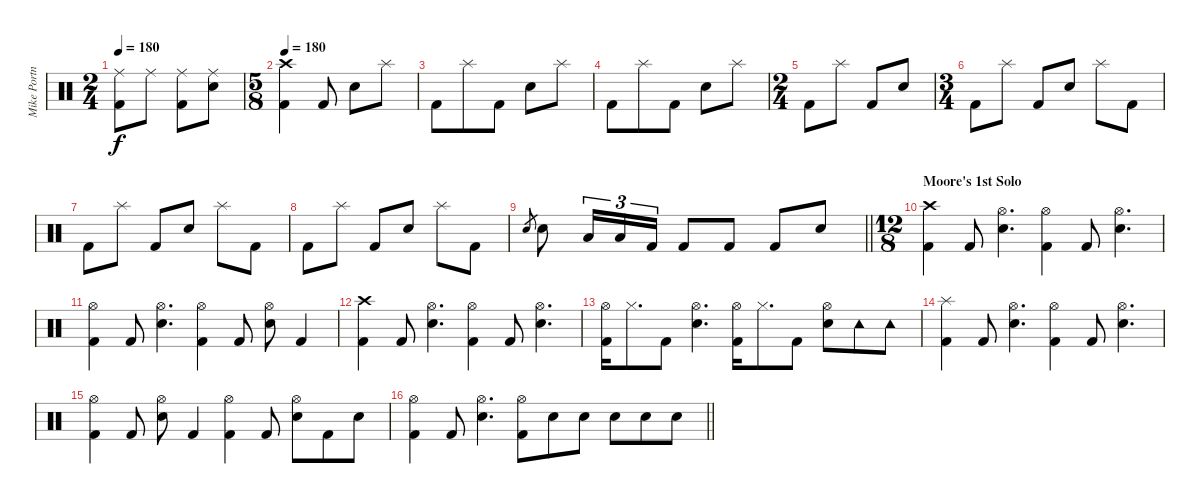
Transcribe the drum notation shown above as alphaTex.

\track ("Mike Portnoy" "Mike Portn") {instrument percussion}
\staff {score}
\articulation defaults
\ts (2 4)
\tempo 180
\clef neutral
\ks c
("Ride (middle)" "Kick (hit) 2").8{dy f} "Ride (middle)".8 ("Ride (middle)" "Kick (hit) 2").8 ("Ride (middle)" "Snare (hit) 2").8 |
\ts (5 8)
\tempo 180
("Crash high (hit)" "Kick (hit) 2").4 "Kick (hit) 2".8 "Snare (hit) 2".8 "Splash (hit)".8 |
"Kick (hit) 2".8 "Splash (hit)".8 "Kick (hit) 2".8 "Snare (hit) 2".8 "Splash (hit)".8 |
"Kick (hit) 2".8 "Splash (hit)".8 "Kick (hit) 2".8 "Snare (hit) 2".8 "Splash (hit)".8 |
\ts (2 4)
"Kick (hit) 2".8 "Splash (hit)".8 "Kick (hit) 2".8 "Snare (hit) 2".8 |
\ts (3 4)
"Kick (hit) 2".8 "Splash (hit)".8 "Kick (hit) 2".8 "Snare (hit) 2".8 "Splash (hit)".8 "Kick (hit) 2".8 |
"Kick (hit) 2".8 "Splash (hit)".8 "Kick (hit) 2".8 "Snare (hit) 2".8 "Splash (hit)".8 "Kick (hit) 2".8 |
"Kick (hit) 2".8 "Splash (hit)".8 "Kick (hit) 2".8 "Snare (hit) 2".8 "Splash (hit)".8 "Kick (hit) 2".8 |
\barLineRight lightlight "Snare (hit) 2".8{gr} "Snare (hit) 2".8 "Low Tom (hit)".16{tu (3 2)} "Low Tom (hit)".16{tu (3 2)} "Kick (hit) 2".16{tu (3 2)} "Kick (hit) 2".8 "Kick (hit) 2".8 "Kick (hit) 2".8 "Snare (hit) 2".8
|
\ts (12 8)
\section ("" "Moore's 1st Solo")
("Crash high (hit)" "Kick (hit) 2").4 "Kick (hit) 2".8 ("Hi-Hat (open)" "Snare (hit) 2").4{d} ("Hi-Hat (open)" "Kick (hit) 2").4 "Kick (hit) 2".8 ("Hi-Hat (open)" "Snare (hit) 2").4{d} |
("Hi-Hat (open)" "Kick (hit) 2").4 "Kick (hit) 2".8 ("Hi-Hat (open)" "Snare (hit) 2").4{d} ("Hi-Hat (open)" "Kick (hit) 2").4 "Kick (hit) 2".8 ("Hi-Hat (open)" "Snare (hit) 2").8 "Kick (hit) 2".4 |
("Crash high (hit)" "Kick (hit) 2").4 "Kick (hit) 2".8 ("Hi-Hat (open)" "Snare (hit) 2").4{d} ("Hi-Hat (open)" "Kick (hit) 2").4 "Kick (hit) 2".8 ("Hi-Hat (open)" "Snare (hit) 2").4{d} |
("Hi-Hat (open)" "Kick (hit) 2").16 "Hi-Hat (closed)".8{d} "Kick (hit) 2".8 ("Hi-Hat (open)" "Snare (hit) 2").4{d} ("Hi-Hat (open)" "Kick (hit) 2").16 "Hi-Hat (closed)".8{d} "Kick (hit) 2".8 ("Hi-Hat (open)" "Snare (hit) 2").8 "Tambourine (hit)".8 "Tambourine (hit)".8 |
("Splash (hit)" "Kick (hit) 2").4 "Kick (hit) 2".8 ("Hi-Hat (open)" "Snare (hit) 2").4{d} ("Hi-Hat (open)" "Kick (hit) 2").4 "Kick (hit) 2".8 ("Hi-Hat (open)" "Snare (hit) 2").4{d} |
("Hi-Hat (open)" "Kick (hit) 2").4 "Kick (hit) 2".8 ("Hi-Hat (open)" "Snare (hit) 2").8 "Kick (hit) 2".4 ("Hi-Hat (open)" "Kick (hit) 2").4 "Kick (hit) 2".8 ("Hi-Hat (open)" "Snare (hit) 2").8 "Kick (hit) 2".8 "Snare (hit) 2".8 |
\barLineRight lightlight
("Hi-Hat (open)" "Kick (hit) 2").4 "Kick (hit) 2".8 ("Hi-Hat (open)" "Snare (hit) 2").4{d} ("Hi-Hat (open)" "Kick (hit) 2").8 "Snare (hit) 2".8 "Snare (hit) 2".8 "Snare (hit) 2".8 "Snare (hit) 2".8 "Snare (hit) 2".8
